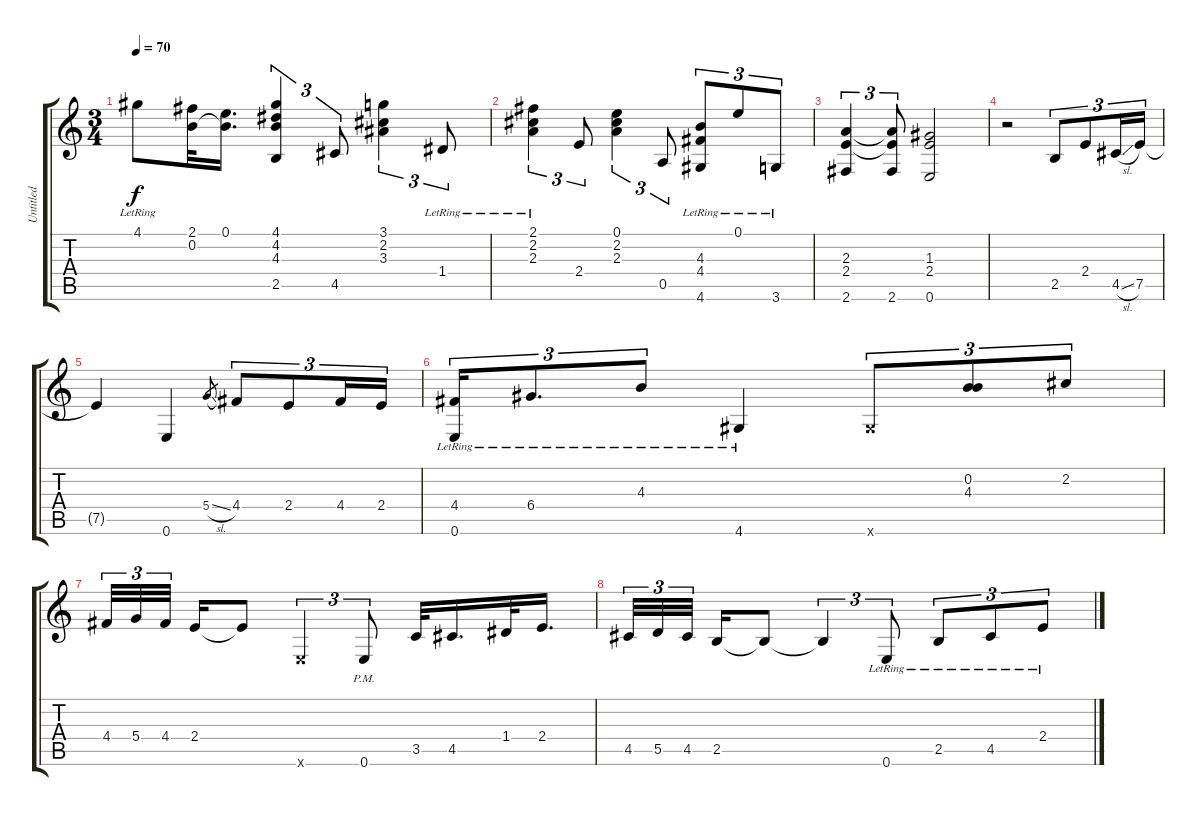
\track ("Untitled" "Untitled") {instrument acousticguitarsteel}
\staff {score tabs}
\tuning (E4 B3 G3 D3 A2 E2) {hide}
\ts (3 4)
\tempo 70
\clef g2
\ks c
4.1{lr}.8{dy f} (2.1 0.2).32 (0.1 0.2{t}).16{d} (4.1 4.2 4.3 2.5).4{tu (3 2)} 4.5.8{tu (3 2)} (3.1 2.2 3.3).4{tu (3 2)} 1.4{lr}.8{tu (3 2)} |
(2.1{lr} 2.2{lr} 2.3{lr}).4{tu (3 2)} 2.4.8{tu (3 2)} (0.1 2.2 2.3).4{tu (3 2)} 0.5.8{tu (3 2)} (4.3{lr} 4.4{lr} 4.6{lr}).8{tu (3 2)} 0.1{lr}.8{tu (3 2)} 3.6{lr}.8{tu (3 2)} |
(2.3 2.4 2.6).4{tu (3 2)} (2.3{t} 2.4{t} 2.6).8{tu (3 2)} (1.3 2.4 0.6).2 |
r.2 2.5.8{tu (3 2)} 2.4.8{tu (3 2)} 4.5{sl}.16{tu (3 2)} 7.5.16{tu (3 2)} |
7.5{t}.4 0.6.4 5.4{sl}.8{gr} 4.4.8{tu (3 2)} 2.4.8{tu (3 2)} 4.4.16{tu (3 2)} 2.4.16{tu (3 2)} |
(4.4{lr} 0.6{lr}).16{tu (3 2)} 6.4{lr}.8{d tu (3 2)} 4.3{lr}.8{tu (3 2)} 4.6{lr}.4 4.6{x}.8{tu (3 2)} (0.2 4.3).8{tu (3 2)} 2.2.8{tu (3 2)} |
4.4.32{tu (3 2)} 5.4.32{tu (3 2)} 4.4.32{tu (3 2) beam splitsecondary} 2.4.16 2.4{t}.8 0.6{x}.4{tu (3 2)} 0.6{pm}.8{tu (3 2)} 3.5.32 4.5.16{d} 1.4.32 2.4.16{d} |
4.5.32{tu (3 2)} 5.5.32{tu (3 2)} 4.5.32{tu (3 2) beam splitsecondary} 2.5.16 2.5{t}.8 2.5{t}.4{tu (3 2)} 0.6{lr}.8{tu (3 2)} 2.5{lr}.8{tu (3 2)} 4.5{lr}.8{tu (3 2)} 2.4{lr}.8{tu (3 2)}
